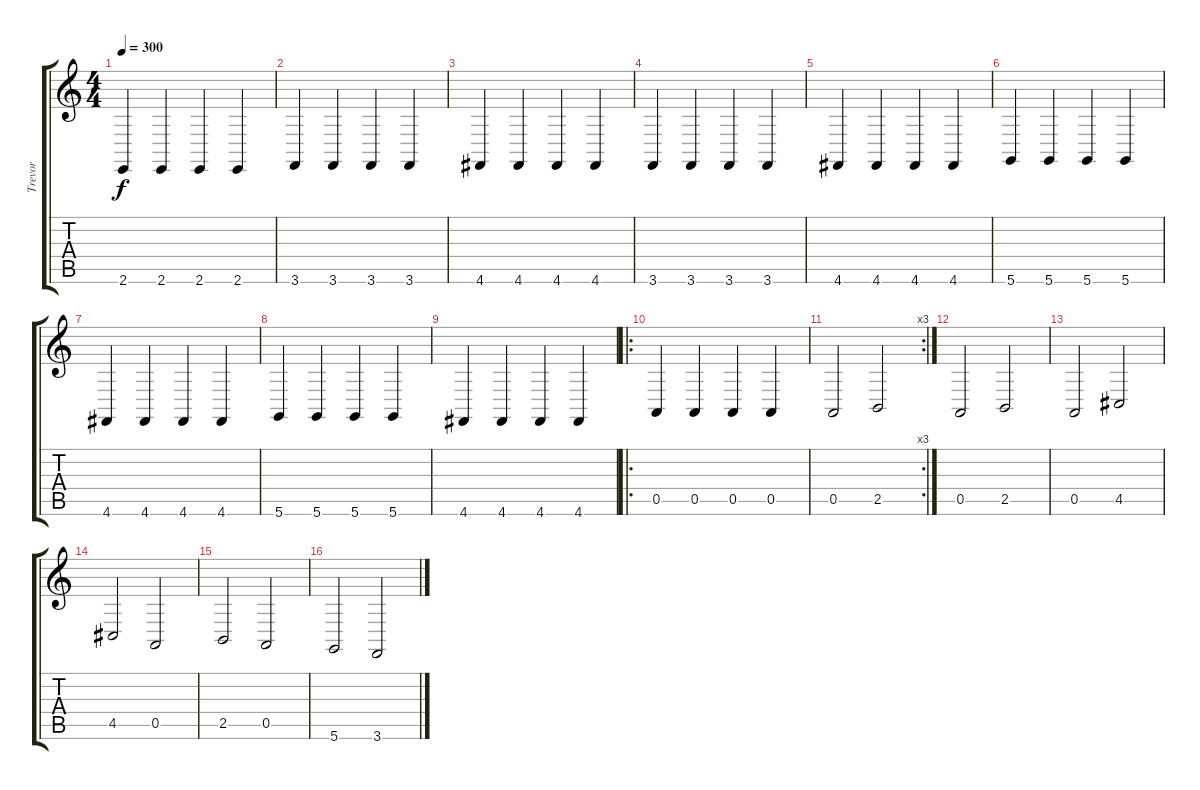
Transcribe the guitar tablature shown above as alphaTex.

\track ("Trevor" "Trevor") {instrument acousticgrandpiano}
\staff {score tabs}
\tuning (E4 B3 G3 D3 A2 D2) {hide}
\ts (4 4)
\tempo 300
\clef g2
\ks c
2.6.4{dy f} 2.6.4 2.6.4 2.6.4 |
3.6.4 3.6.4 3.6.4 3.6.4 |
4.6.4 4.6.4 4.6.4 4.6.4 |
3.6.4 3.6.4 3.6.4 3.6.4 |
4.6.4 4.6.4 4.6.4 4.6.4 |
5.6.4 5.6.4 5.6.4 5.6.4 |
4.6.4 4.6.4 4.6.4 4.6.4 |
5.6.4 5.6.4 5.6.4 5.6.4 |
4.6.4 4.6.4 4.6.4 4.6.4 |
\ro
0.5.4 0.5.4 0.5.4 0.5.4 |
\rc 3
0.5.2 2.5.2 |
0.5.2 2.5.2 |
0.5.2 4.5.2 |
4.5.2 0.5.2 |
2.5.2 0.5.2 |
5.6.2 3.6.2
